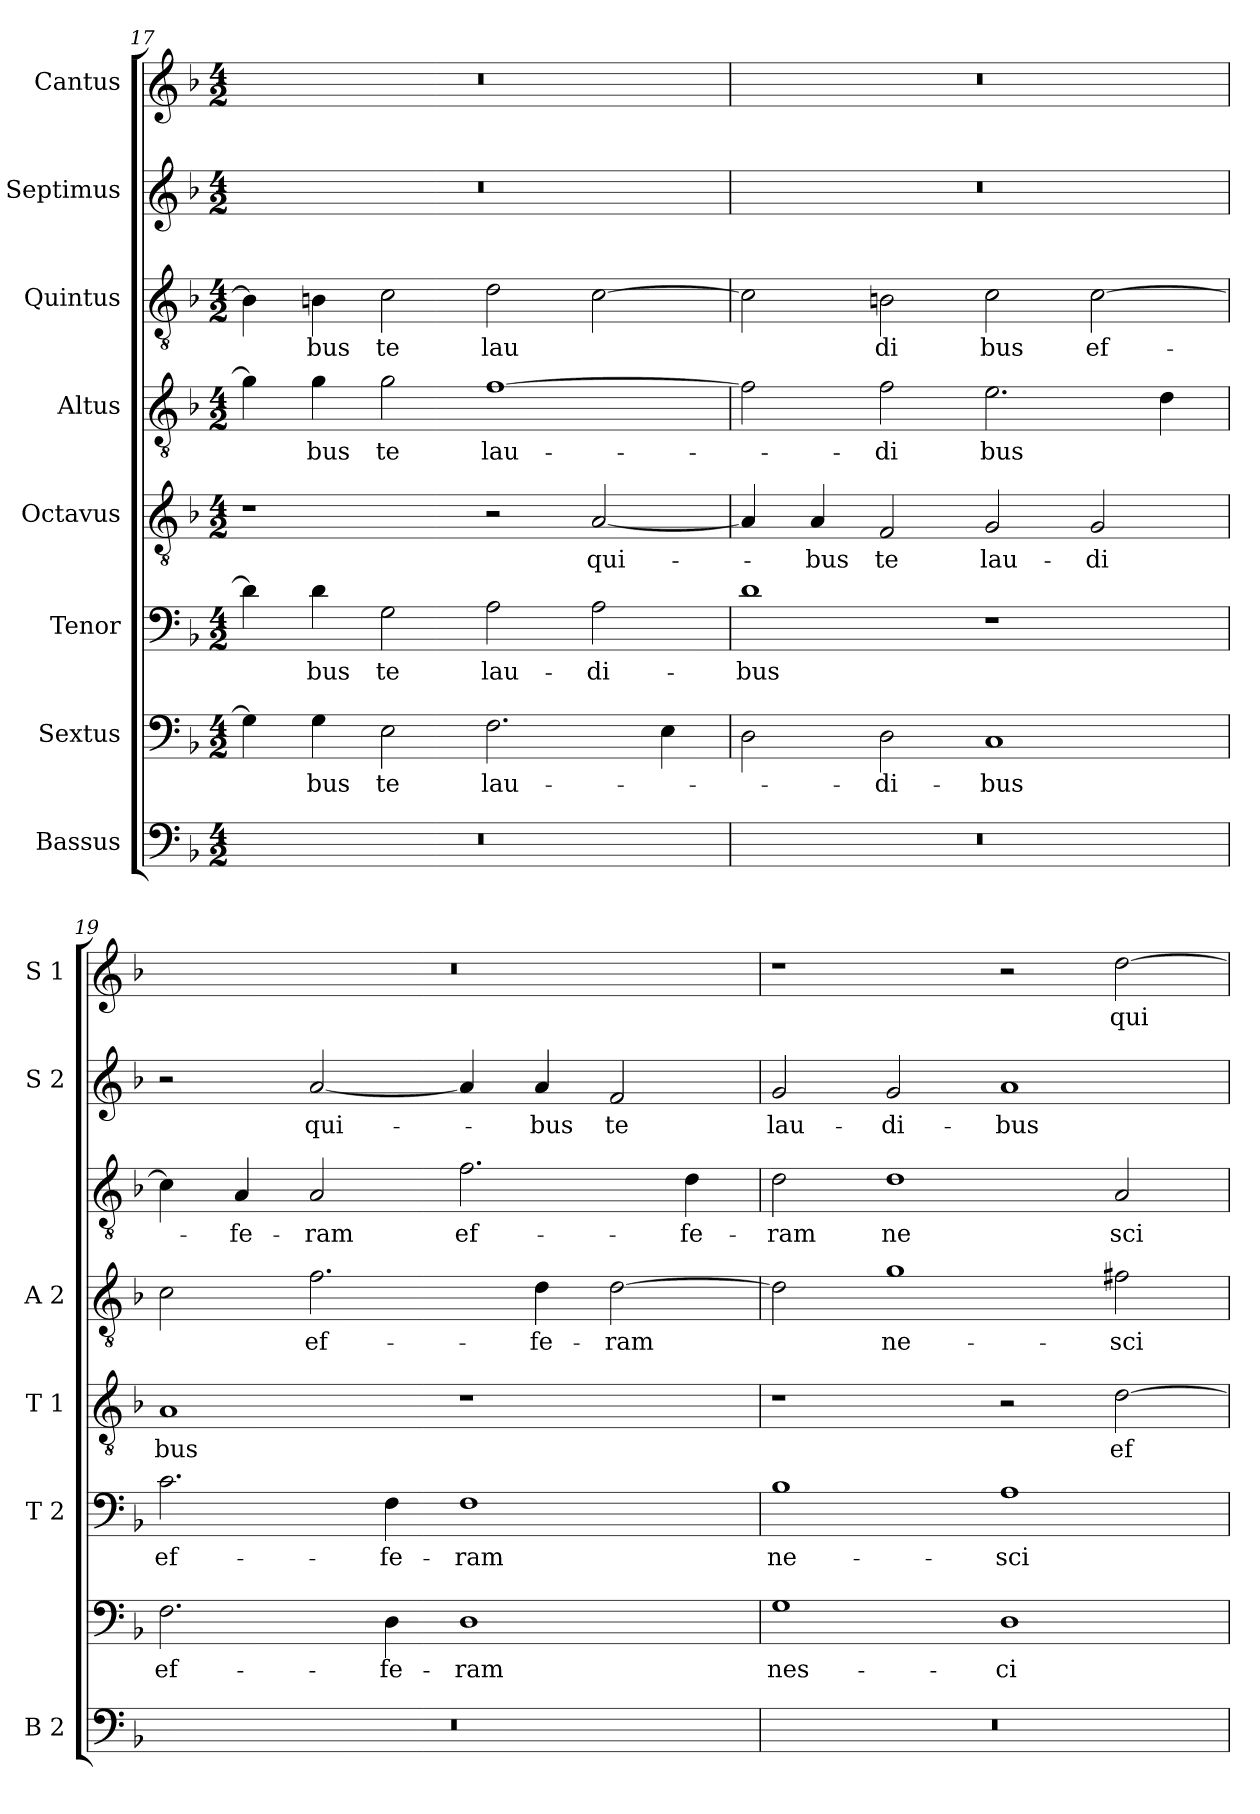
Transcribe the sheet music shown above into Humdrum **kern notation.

**kern	**kern	**text	**kern	**text	**kern	**text	**kern	**text	**kern	**text	**kern	**text	**kern	**text
*part8	*part7	*part7	*part6	*part6	*part5	*part5	*part4	*part4	*part3	*part3	*part2	*part2	*part1	*part1
*staff8	*staff7	*staff7	*staff6	*staff6	*staff5	*staff5	*staff4	*staff4	*staff3	*staff3	*staff2	*staff2	*staff1	*staff1
*I"Bassus	*I"Sextus	*	*I"Tenor	*	*I"Octavus	*	*I"Altus	*	*I"Quintus	*	*I"Septimus	*	*I"Cantus	*
*I'B 2	*	*	*I'T 2	*	*I'T 1	*	*I'A 2	*	*	*	*I'S 2	*	*I'S 1	*
*clefF4	*clefF4	*	*clefF4	*	*clefGv2	*	*clefGv2	*	*clefGv2	*	*clefG2	*	*clefG2	*
*k[b-]	*k[b-]	*	*k[b-]	*	*k[b-]	*	*k[b-]	*	*k[b-]	*	*k[b-]	*	*k[b-]	*
*F:	*F:	*	*F:	*	*F:	*	*F:	*	*F:	*	*F:	*	*F:	*
*M4/2	*M4/2	*	*M4/2	*	*M4/2	*	*M4/2	*	*M4/2	*	*M4/2	*	*M4/2	*
=17	=17	=17	=17	=17	=17	=17	=17	=17	=17	=17	=17	=17	=17	=17
0r	4G\]	.	4d\]	.	1r	.	4g\]	.	4B\]	.	0r	.	0r	.
.	4G\	-bus	4d\	-bus	.	.	4g\	-bus	4Bn\	bus	.	.	.	.
.	2E\	te	2G\	te	.	.	2g\	te	2c\	te	.	.	.	.
.	2.F\	lau-	2A\	lau-	2r	.	[1f	lau-	2d\	lau	.	.	.	.
.	.	.	2A\	-di-	[2A/	qui-	.	.	[2c\	.	.	.	.	.
.	4E\	.	.	.	.	.	.	.	.	.	.	.	.	.
=18	=18	=18	=18	=18	=18	=18	=18	=18	=18	=18	=18	=18	=18	=18
0r	2D\	.	1d	-bus	4A/]	.	2f\]	.	2c\]	.	0r	.	0r	.
.	.	.	.	.	4A/	-bus	.	.	.	.	.	.	.	.
.	2D\	-di-	.	.	2F/	te	2f\	-di	2Bn\	di	.	.	.	.
.	1C	-bus	1r	.	2G/	lau-	2.e\	bus	2c\	bus	.	.	.	.
.	.	.	.	.	2G/	-di	.	.	[2c\	ef-	.	.	.	.
.	.	.	.	.	.	.	4d\	.	.	.	.	.	.	.
=19	=19	=19	=19	=19	=19	=19	=19	=19	=19	=19	=19	=19	=19	=19
0r	2.F\	ef-	2.c\	ef-	1A	bus	2c\	.	4c\]	.	2r	.	0r	.
.	.	.	.	.	.	.	.	.	4A/	-fe-	.	.	.	.
.	.	.	.	.	.	.	2.f\	ef-	2A/	-ram	[2a/	qui-	.	.
.	4D\	-fe-	4F\	-fe-	.	.	.	.	.	.	.	.	.	.
.	1D	-ram	1F	-ram	1r	.	.	.	2.f\	ef-	4a/]	.	.	.
.	.	.	.	.	.	.	4d\	-fe-	.	.	4a/	-bus	.	.
.	.	.	.	.	.	.	[2d\	-ram	.	.	2f/	te	.	.
.	.	.	.	.	.	.	.	.	4d\	-fe-	.	.	.	.
=20	=20	=20	=20	=20	=20	=20	=20	=20	=20	=20	=20	=20	=20	=20
0r	1G	nes-	1B-	ne-	1r	.	2d\]	.	2d\	-ram	2g/	lau-	1r	.
.	.	.	.	.	.	.	1g	ne-	1d	ne	2g/	-di-	.	.
.	1D	-ci-	1A	-sci-	2r	.	.	.	.	.	1a	-bus	2r	.
.	.	.	.	.	[2d\	ef-	2f#X\	-sci-	2A/	sci-	.	.	[2dd\	qui-
=	=	=	=	=	=	=	=	=	=	=	=	=	=	=
*-	*-	*-	*-	*-	*-	*-	*-	*-	*-	*-	*-	*-	*-	*-
